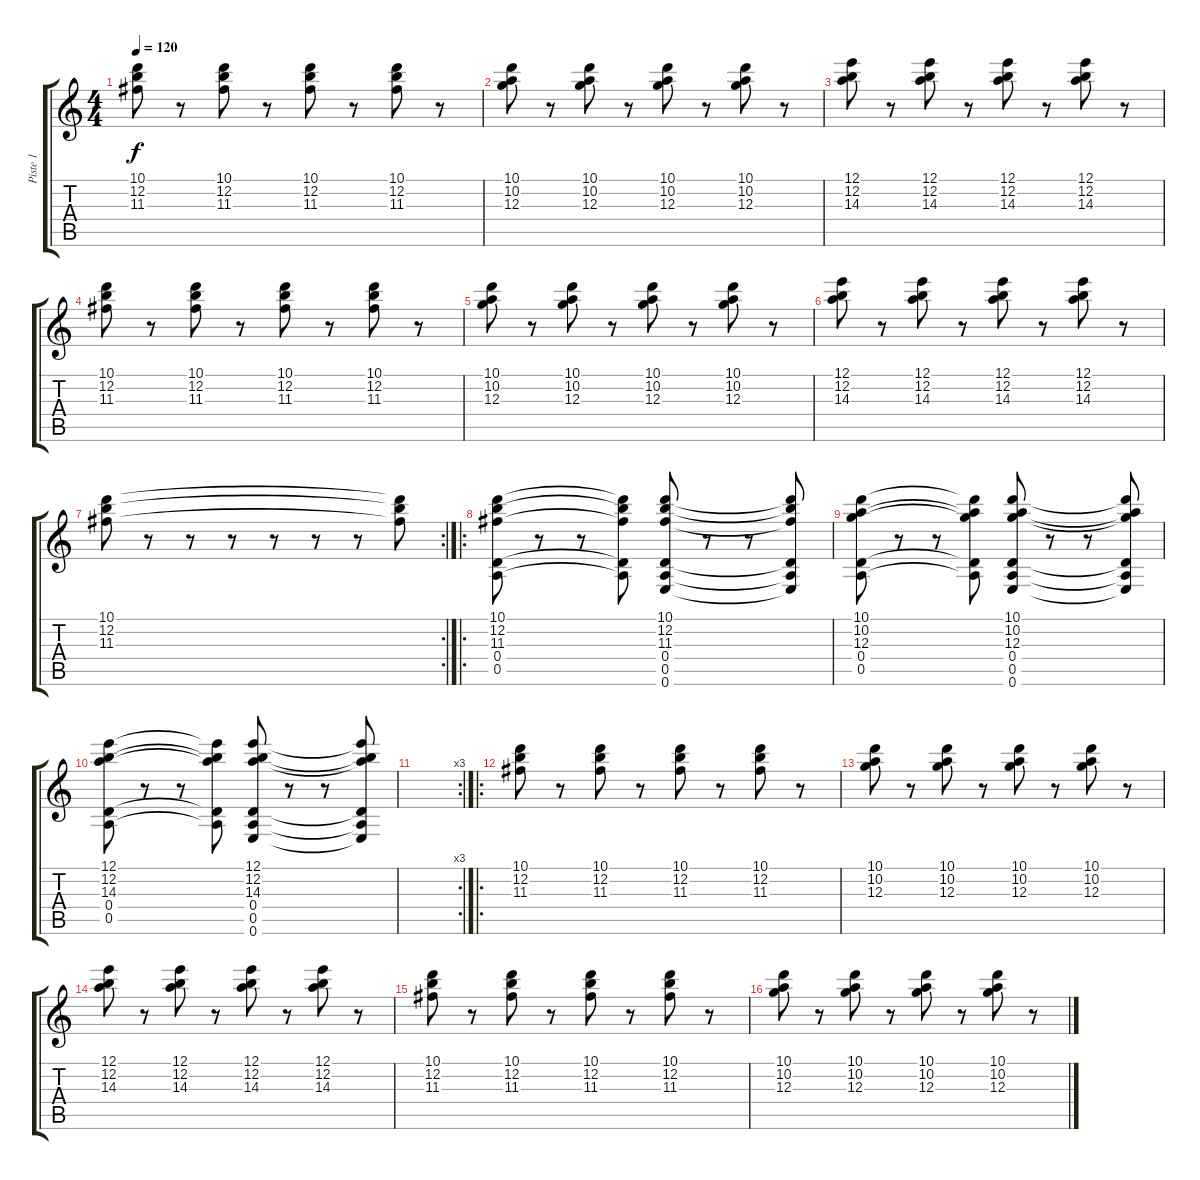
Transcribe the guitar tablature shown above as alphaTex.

\track ("Piste 1" "Piste 1") {instrument overdrivenguitar}
\staff {score tabs}
\tuning (E4 B3 G3 D3 A2 E2) {hide}
\ts (4 4)
\tempo 120
\clef g2
\ks c
(10.1 12.2 11.3).8{dy f instrument overdrivenguitar} r.8 (10.1 12.2 11.3).8 r.8 (10.1 12.2 11.3).8 r.8 (10.1 12.2 11.3).8 r.8 |
(10.1 10.2 12.3).8 r.8 (10.1 10.2 12.3).8 r.8 (10.1 10.2 12.3).8 r.8 (10.1 10.2 12.3).8 r.8 |
(12.1 12.2 14.3).8 r.8 (12.1 12.2 14.3).8 r.8 (12.1 12.2 14.3).8 r.8 (12.1 12.2 14.3).8 r.8 |
(10.1 12.2 11.3).8 r.8 (10.1 12.2 11.3).8 r.8 (10.1 12.2 11.3).8 r.8 (10.1 12.2 11.3).8 r.8 |
(10.1 10.2 12.3).8 r.8 (10.1 10.2 12.3).8 r.8 (10.1 10.2 12.3).8 r.8 (10.1 10.2 12.3).8 r.8 |
(12.1 12.2 14.3).8 r.8 (12.1 12.2 14.3).8 r.8 (12.1 12.2 14.3).8 r.8 (12.1 12.2 14.3).8 r.8 |
\rc 2
(10.1 12.2 11.3).8 r.8 r.8 r.8 r.8 r.8 r.8 (10.1{t} 12.2{t} 11.3{t}).8 |
\ro
(10.1 12.2 11.3 0.4 0.5).8 r.8 r.8 (10.1{t} 12.2{t} 11.3{t} 0.4{t} 0.5{t}).8 (10.1 12.2 11.3 0.4 0.5 0.6).8 r.8 r.8 (10.1{t} 12.2{t} 11.3{t} 0.4{t} 0.5{t} 0.6{t}).8 |
(10.1 10.2 12.3 0.4 0.5).8 r.8 r.8 (10.1{t} 10.2{t} 12.3{t} 0.4{t} 0.5{t}).8 (10.1 10.2 12.3 0.4 0.5 0.6).8 r.8 r.8 (10.1{t} 10.2{t} 12.3{t} 0.4{t} 0.5{t} 0.6{t}).8 |
(12.1 12.2 14.3 0.4 0.5).8 r.8 r.8 (12.1{t} 12.2{t} 14.3{t} 0.4{t} 0.5{t}).8 (12.1 12.2 14.3 0.4 0.5 0.6).8 r.8 r.8 (12.1{t} 12.2{t} 14.3{t} 0.4{t} 0.5{t} 0.6{t}).8 |
\rc 3
|
\ro
(10.1 12.2 11.3).8 r.8 (10.1 12.2 11.3).8 r.8 (10.1 12.2 11.3).8 r.8 (10.1 12.2 11.3).8 r.8 |
(10.1 10.2 12.3).8 r.8 (10.1 10.2 12.3).8 r.8 (10.1 10.2 12.3).8 r.8 (10.1 10.2 12.3).8 r.8 |
(12.1 12.2 14.3).8 r.8 (12.1 12.2 14.3).8 r.8 (12.1 12.2 14.3).8 r.8 (12.1 12.2 14.3).8 r.8 |
(10.1 12.2 11.3).8 r.8 (10.1 12.2 11.3).8 r.8 (10.1 12.2 11.3).8 r.8 (10.1 12.2 11.3).8 r.8 |
(10.1 10.2 12.3).8 r.8 (10.1 10.2 12.3).8 r.8 (10.1 10.2 12.3).8 r.8 (10.1 10.2 12.3).8 r.8
